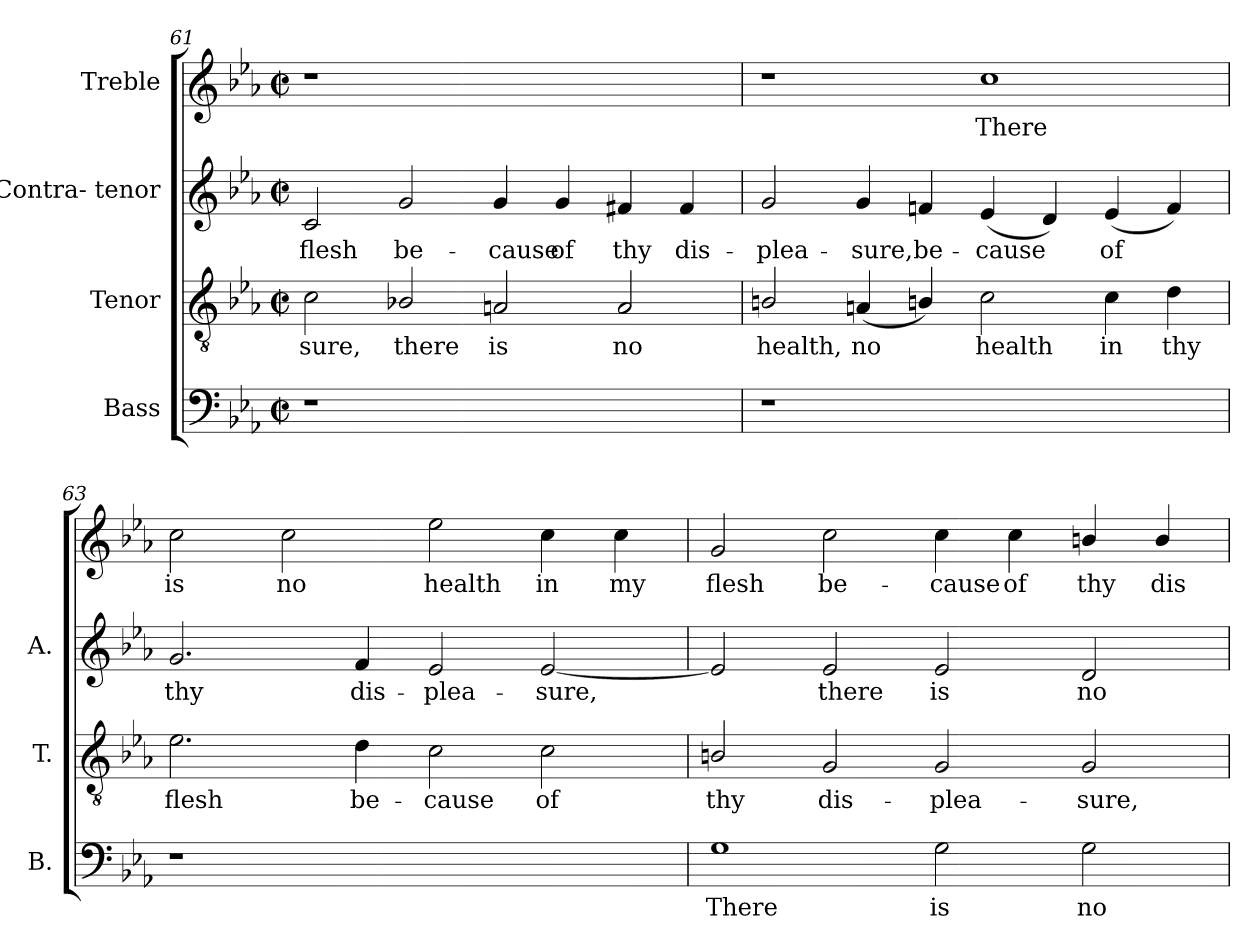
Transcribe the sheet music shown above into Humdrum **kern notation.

**kern	**text	**kern	**text	**kern	**text	**kern	**text
*part4	*part4	*part3	*part3	*part2	*part2	*part1	*part1
*staff4	*staff4	*staff3	*staff3	*staff2	*staff2	*staff1	*staff1
*I"Bass	*	*I"Tenor	*	*I"Contra- tenor	*	*I"Treble	*
*I'B.	*	*I'T.	*	*I'A.	*	*	*
*clefF4	*	*clefGv2	*	*clefG2	*	*clefG2	*
*	*	*ITrd7c12	*	*	*	*	*
*k[b-e-a-]	*	*k[b-e-a-]	*	*k[b-e-a-]	*	*k[b-e-a-]	*
*c:	*	*c:	*	*c:	*	*c:	*
*M2/2	*	*M2/2	*	*M2/2	*	*M2/2	*
*met(c|)	*	*met(c|)	*	*met(c|)	*	*met(c|)	*
=61	=61	=61	=61	=61	=61	=61	=61
!LO:N:vis=1	!	!	!	!	!	!	!
!	!	!	!LO:LY:b:color=#000000	!	!	!	!
!	!	!	!	!	!LO:LY:b:color=#000000	!LO:N:vis=1	!
1r	.	2Ci\	-sure,	2ci/	flesh	1r	.
!	!	!	!LO:LY:b:color=#000000	!	!	!	!
!	!	!	!	!	!LO:LY:b:color=#000000	!	!
.	.	2BB-Xi/	there	2gi/	be-	.	.
!	!	!	!LO:LY:b:color=#000000	!	!	!	!
!	!	!	!	!	!LO:LY:b:color=#000000	!	!
1ryy	.	2AAni/	is	4gi/	-cause	1ryy	.
!	!	!	!	!	!LO:LY:b:color=#000000	!	!
.	.	.	.	4gi/	of	.	.
!	!	!	!LO:LY:b:color=#000000	!	!	!	!
!	!	!	!	!	!LO:LY:b:color=#000000	!	!
.	.	2AAi/	no	4f#Xi/	thy	.	.
!	!	!	!	!	!LO:LY:b:color=#000000	!	!
.	.	.	.	4f#i/	dis-	.	.
=62	=62	=62	=62	=62	=62	=62	=62
!LO:N:vis=1	!	!	!	!	!	!	!
!	!	!	!LO:LY:b:color=#000000	!	!	!	!
!	!	!	!	!	!LO:LY:b:color=#000000	!	!
1r	.	2BBni/	health,	2gi/	-plea-	1r	.
!	!	!	!LO:LY:b:color=#000000	!	!	!	!
!	!	!	!	!	!LO:LY:b:color=#000000	!	!
.	.	(4AAni/	no	4gi/	-sure,	.	.
!	!	!	!	!	!LO:LY:b:color=#000000	!	!
.	.	4BBni/)	.	4fni/	be-	.	.
!	!	!	!LO:LY:b:color=#000000	!	!	!	!
!	!	!	!	!	!LO:LY:b:color=#000000	!	!
!	!	!	!	!	!	!	!LO:LY:b:color=#000000
1ryy	.	2Ci\	health	(4e-i/	-cause	1cci	There
.	.	.	.	4di/)	.	.	.
!	!	!	!LO:LY:b:color=#000000	!	!	!	!
!	!	!	!	!	!LO:LY:b:color=#000000	!	!
.	.	4Ci\	in	(4e-i/	of	.	.
!	!	!	!LO:LY:b:color=#000000	!	!	!	!
.	.	4Di\	thy	4fi/)	.	.	.
!!LO:LB:g=z
=63	=63	=63	=63	=63	=63	=63	=63
!LO:N:vis=1	!	!	!	!	!	!	!
!	!	!	!LO:LY:b:color=#000000	!	!	!	!
!	!	!	!	!	!LO:LY:b:color=#000000	!	!
!	!	!	!	!	!	!	!LO:LY:b:color=#000000
1r	.	2.E-i\	flesh	2.gi/	thy	2cci\	is
!	!	!	!	!	!	!	!LO:LY:b:color=#000000
.	.	.	.	.	.	2cci\	no
!	!	!	!LO:LY:b:color=#000000	!	!	!	!
!	!	!	!	!	!LO:LY:b:color=#000000	!	!
.	.	4Di\	be-	4fi/	dis-	.	.
!	!	!	!LO:LY:b:color=#000000	!	!	!	!
!	!	!	!	!	!LO:LY:b:color=#000000	!	!
!	!	!	!	!	!	!	!LO:LY:b:color=#000000
1ryy	.	2Ci\	-cause	2e-i/	-plea-	2ee-i\	health
!	!	!	!LO:LY:b:color=#000000	!	!	!	!
!	!	!	!	!	!LO:LY:b:color=#000000	!	!
!	!	!	!	!	!	!	!LO:LY:b:color=#000000
.	.	2Ci\	of	[2e-i/	-sure,	4cci\	in
!	!	!	!	!	!	!	!LO:LY:b:color=#000000
.	.	.	.	.	.	4cci\	my
=64	=64	=64	=64	=64	=64	=64	=64
!	!LO:LY:b:color=#000000	!	!	!	!	!	!
!	!	!	!LO:LY:b:color=#000000	!	!	!	!
!	!	!	!	!	!	!	!LO:LY:b:color=#000000
1Gi	There	2BBni/	thy	2e-i/]	.	2gi/	flesh
!	!	!	!LO:LY:b:color=#000000	!	!	!	!
!	!	!	!	!	!LO:LY:b:color=#000000	!	!
!	!	!	!	!	!	!	!LO:LY:b:color=#000000
.	.	2GGi/	dis-	2e-i/	there	2cci\	be-
!	!LO:LY:b:color=#000000	!	!	!	!	!	!
!	!	!	!LO:LY:b:color=#000000	!	!	!	!
!	!	!	!	!	!LO:LY:b:color=#000000	!	!
!	!	!	!	!	!	!	!LO:LY:b:color=#000000
2Gi\	is	2GGi/	-plea-	2e-i/	is	4cci\	-cause
!	!	!	!	!	!	!	!LO:LY:b:color=#000000
.	.	.	.	.	.	4cci\	of
!	!LO:LY:b:color=#000000	!	!	!	!	!	!
!	!	!	!LO:LY:b:color=#000000	!	!	!	!
!	!	!	!	!	!LO:LY:b:color=#000000	!	!
!	!	!	!	!	!	!	!LO:LY:b:color=#000000
2Gi\	no	2GGi/	-sure,	2di/	no	4bni/	thy
!	!	!	!	!	!	!	!LO:LY:b:color=#000000
.	.	.	.	.	.	4bi/	dis-
=	=	=	=	=	=	=	=
*-	*-	*-	*-	*-	*-	*-	*-
